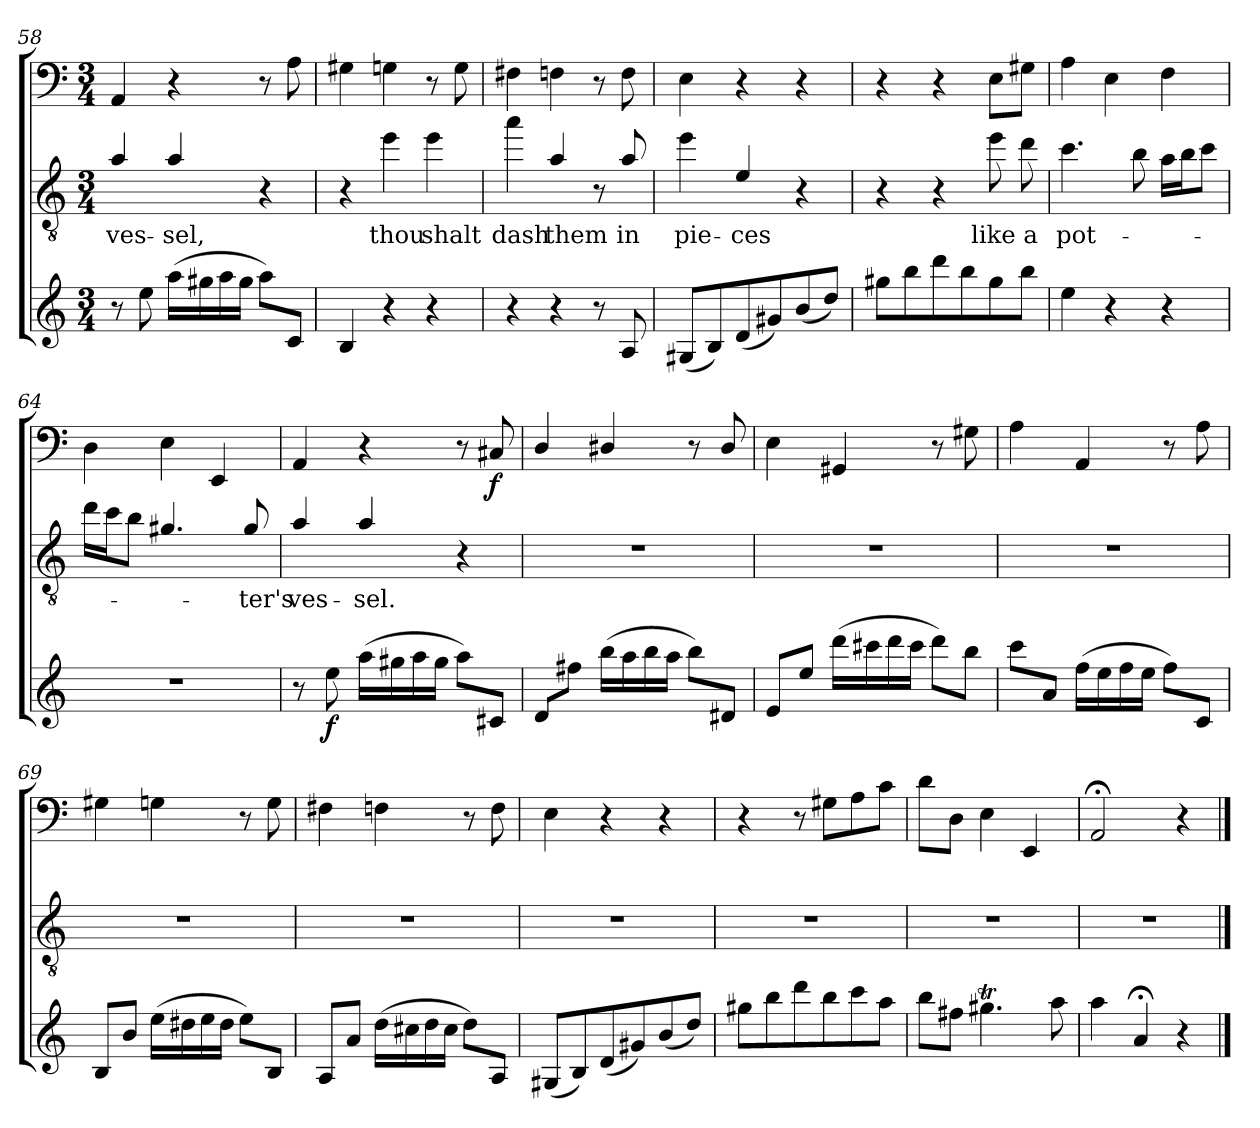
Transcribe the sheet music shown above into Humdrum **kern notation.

**kern	**dynam	**kern	**text	**kern	**dynam
*part3	*part3	*part2	*part2	*part1	*part1
*staff3	*staff3	*staff2	*staff2	*staff1	*staff1
*clefG2	*	*clefGv2	*	*clefF4	*
*k[]	*	*k[]	*	*k[]	*
*a:	*	*a:	*	*a:	*
*M3/4	*	*M3/4	*	*M3/4	*
=58	=58	=58	=58	=58	=58
8r	.	4a/	ves-	4AA/	.
8ee\	.	.	.	.	.
(16aa\LL	.	4a/	-sel,	4r	.
16gg#X\	.	.	.	.	.
16aa\	.	.	.	.	.
16gg#\JJ	.	.	.	.	.
8aa\L)	.	4r	.	8r	.
8c/J	.	.	.	8A\	.
=59	=59	=59	=59	=59	=59
4B/	.	4r	.	4G#X\	.
4r	.	4ee\	thou	4Gn\	.
4r	.	4ee\	shalt	8r	.
.	.	.	.	8G\	.
=60	=60	=60	=60	=60	=60
4r	.	4aa\	dash	4F#X\	.
4r	.	4a/	them	4Fn\	.
8r	.	8r	.	8r	.
8A/	.	8a/	in	8F\	.
=61	=61	=61	=61	=61	=61
(8G#X/L	.	4ee\	pie-	4E\	.
8B/)	.	.	.	.	.
(8d/	.	4e/	-ces	4r	.
8g#X/)	.	.	.	.	.
(8b/	.	4r	.	4r	.
8dd/J)	.	.	.	.	.
=62	=62	=62	=62	=62	=62
8gg#X\L	.	4r	.	4r	.
8bb\	.	.	.	.	.
8ddd\	.	4r	.	4r	.
8bb\	.	.	.	.	.
8gg#\	.	8ee\	like	8E\L	.
8bb\J	.	8dd\	a	8G#X\J	.
=63	=63	=63	=63	=63	=63
4ee\	.	4.cc\	pot-	4A\	.
4r	.	.	.	4E\	.
.	.	8b\	.	.	.
4r	.	16a\LL	.	4F\	.
.	.	16b\J	.	.	.
.	.	8cc\J	.	.	.
=64	=64	=64	=64	=64	=64
2.r	.	16dd\LL	.	4D\	.
.	.	16cc\J	.	.	.
.	.	8b\J	.	.	.
.	.	4.g#X/	.	4E\	.
.	.	.	.	4EE/	.
.	.	8g#/	-ter's	.	.
=65	=65	=65	=65	=65	=65
8r	.	4a/	ves-	4AA/	.
8ee\	f	.	.	.	.
(16aa\LL	.	4a/	-sel.	4r	.
16gg#X\	.	.	.	.	.
16aa\	.	.	.	.	.
16gg#\JJ	.	.	.	.	.
8aa\L)	.	4r	.	8r	.
8c#X/J	.	.	.	8C#X/	f
=66	=66	=66	=66	=66	=66
8d/L	.	2.r	.	4D/	.
8ff#X\J	.	.	.	.	.
(16bb\LL	.	.	.	4D#X/	.
16aa\	.	.	.	.	.
16bb\	.	.	.	.	.
16aa\JJ	.	.	.	.	.
8bb\L)	.	.	.	8r	.
8d#X/J	.	.	.	8D#/	.
=67	=67	=67	=67	=67	=67
8e/L	.	2.r	.	4E\	.
8ee/J	.	.	.	.	.
(16ddd\LL	.	.	.	4GG#X/	.
16ccc#X\	.	.	.	.	.
16ddd\	.	.	.	.	.
16ccc#\JJ	.	.	.	.	.
8ddd\L)	.	.	.	8r	.
8bb\J	.	.	.	8G#X\	.
=68	=68	=68	=68	=68	=68
8ccc\L	.	2.r	.	4A\	.
8a/J	.	.	.	.	.
(16ff\LL	.	.	.	4AA/	.
16ee\	.	.	.	.	.
16ff\	.	.	.	.	.
16ee\JJ	.	.	.	.	.
8ff\L)	.	.	.	8r	.
8c/J	.	.	.	8A\	.
=69	=69	=69	=69	=69	=69
8B/L	.	2.r	.	4G#X\	.
8b/J	.	.	.	.	.
(16ee\LL	.	.	.	4Gn\	.
16dd#X\	.	.	.	.	.
16ee\	.	.	.	.	.
16dd#\JJ	.	.	.	.	.
8ee\L)	.	.	.	8r	.
8B/J	.	.	.	8G\	.
=70	=70	=70	=70	=70	=70
8A/L	.	2.r	.	4F#X\	.
8a/J	.	.	.	.	.
(16dd\LL	.	.	.	4Fn\	.
16cc#X\	.	.	.	.	.
16dd\	.	.	.	.	.
16cc#\JJ	.	.	.	.	.
8dd\L)	.	.	.	8r	.
8A/J	.	.	.	8F\	.
=71	=71	=71	=71	=71	=71
(8G#X/L	.	2.r	.	4E\	.
8B/)	.	.	.	.	.
(8d/	.	.	.	4r	.
8g#X/)	.	.	.	.	.
(8b/	.	.	.	4r	.
8dd/J)	.	.	.	.	.
=72	=72	=72	=72	=72	=72
8gg#X\L	.	2.r	.	4r	.
8bb\	.	.	.	.	.
8ddd\	.	.	.	8r	.
8bb\	.	.	.	8G#X\L	.
8ccc\	.	.	.	8A\	.
8aa\J	.	.	.	8c\J	.
=73	=73	=73	=73	=73	=73
8bb\L	.	2.r	.	8d\L	.
8ff#X\J	.	.	.	8D\J	.
4.gg#Xt\	.	.	.	4E\	.
.	.	.	.	4EE/	.
8aa\	.	.	.	.	.
=74	=74	=74	=74	=74	=74
4aa\	.	2.r	.	2AA;</	.
4a;</	.	.	.	.	.
4r	.	.	.	4r	.
==	==	==	==	==	==
*-	*-	*-	*-	*-	*-
